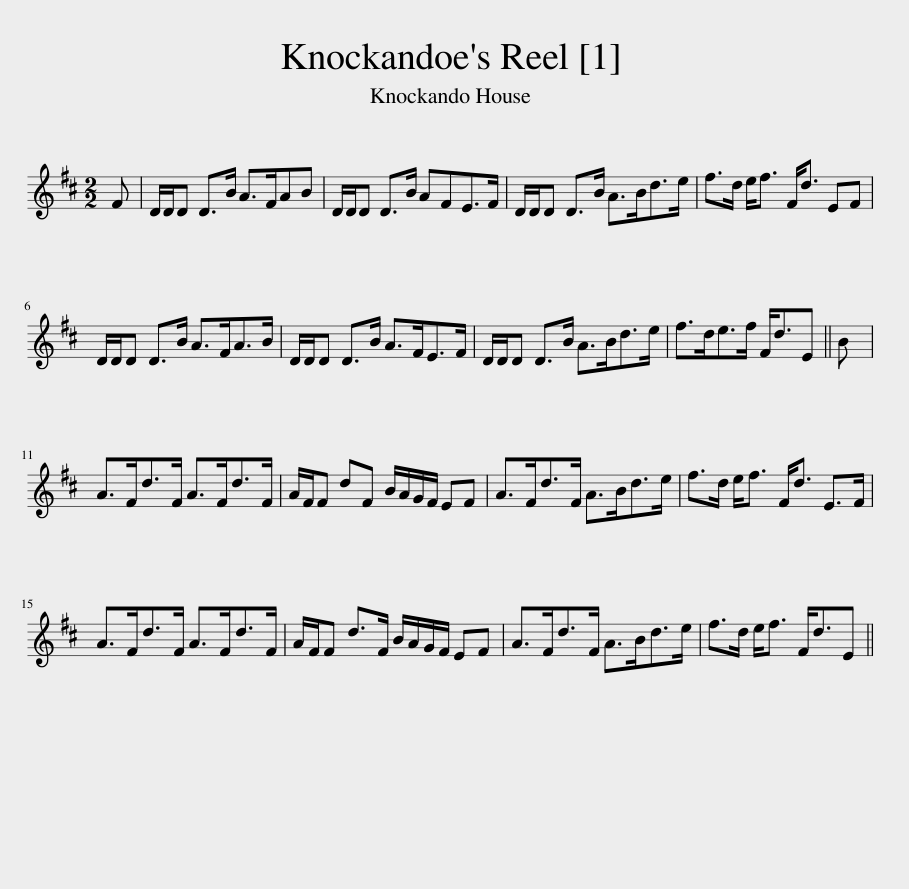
X:1
L:1/8
M:2/2
I:linebreak $
K:D
V:1 treble
V:1
 F | D/D/D D>B A>FAB | D/D/D D>B AFE>F | D/D/D D>B A>Bd>e | f>d e<f F<d EF |$ %5
 D/D/D D>B A>FA>B | D/D/D D>B A>FE>F | D/D/D D>B A>Bd>e | f>de>f F<dE || B |$ %10
 A>Fd>F A>Fd>F | A/F/F dF B/A/G/F/ EF | A>Fd>F A>Bd>e | f>d e<f F<d E>F |$ A>Fd>F A>Fd>F | %15
 A/F/F d>F B/A/G/F/ EF | A>Fd>F A>Bd>e | f>d e<f F<dE || %18
